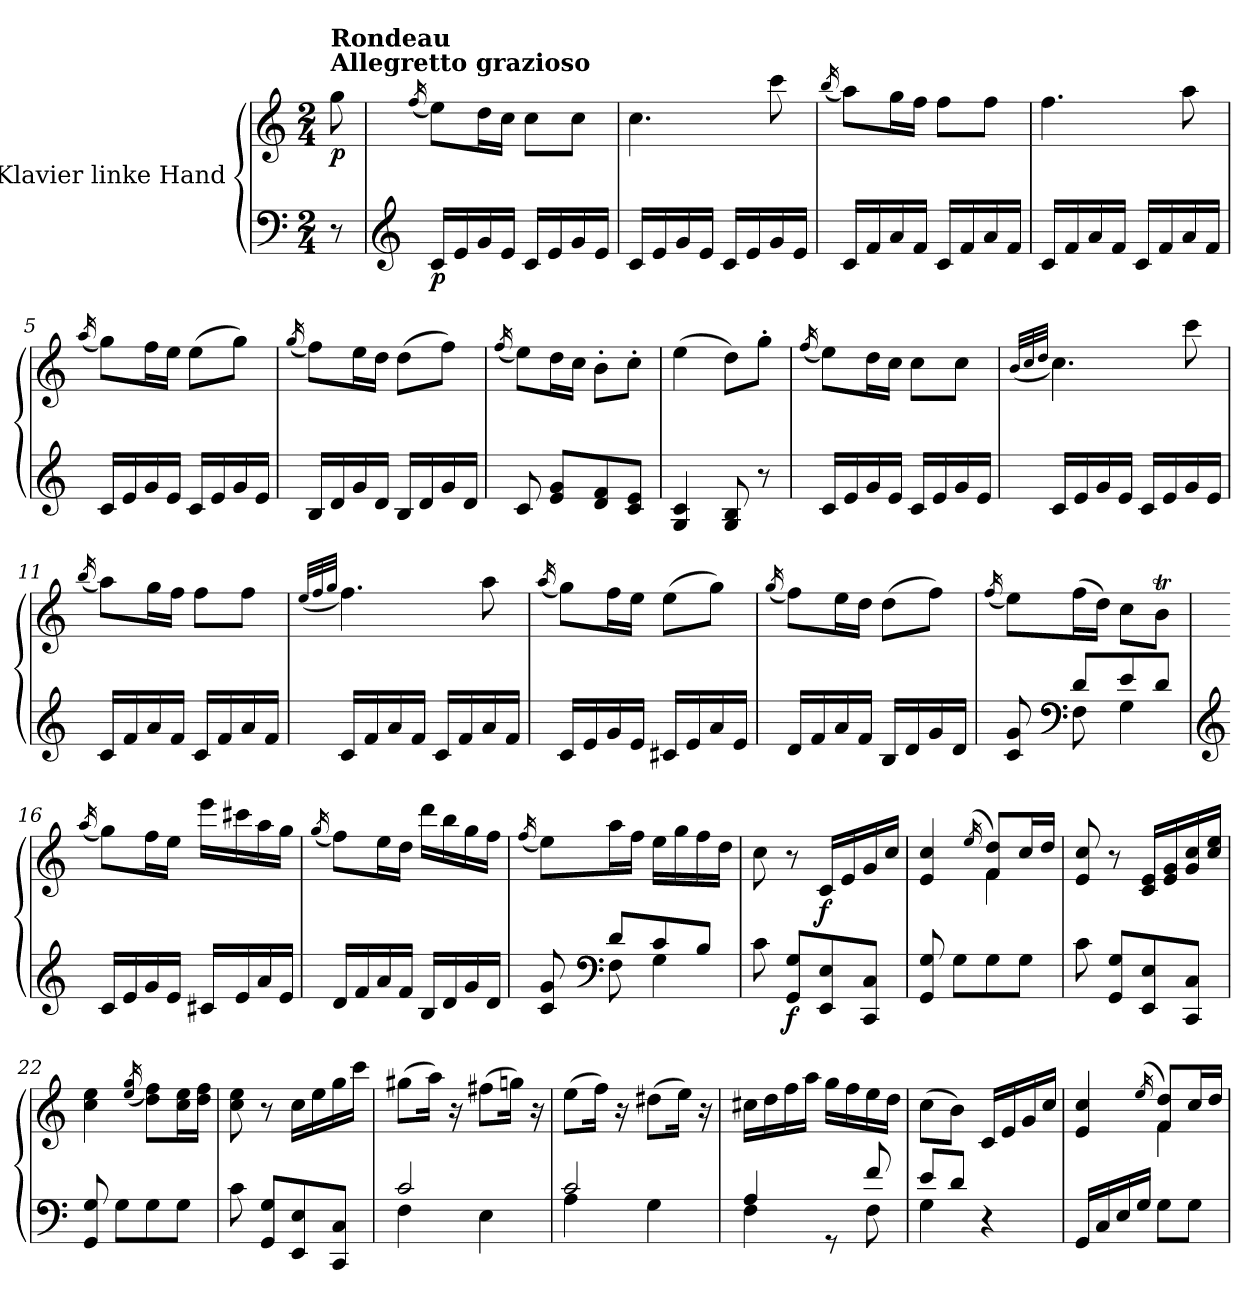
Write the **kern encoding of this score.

**kern	**kern	**dynam
*part1	*part1	*part1
*staff2	*staff1	*staff1/2
*I"Klavier linke Hand	*	*
*clefF4	*clefG2	*
*k[]	*k[]	*
*M2/4	*M2/4	*
=	=	=
!	!LO:TX:a:B:t=Allegretto grazioso	!
!	!LO:TX:a:B:t=Rondeau	!
!	!	!LO:DY:b
8r	8gg\	p
=1	=1	=1
*clefG2	*	*
.	(<16qff/	.
!	!	!LO:DY:b=2
16c/LL	8ee\L)	p
16e/	.	.
16g/	16dd\L	.
16e/JJ	16cc\JJ	.
16c/LL	8cc\L	.
16e/	.	.
16g/	8cc\J	.
16e/JJ	.	.
=2	=2	=2
16c/LL	4.cc\	.
16e/	.	.
16g/	.	.
16e/JJ	.	.
16c/LL	.	.
16e/	.	.
16g/	8ccc\	.
16e/JJ	.	.
=3	=3	=3
.	(<16qbb/	.
16c/LL	8aa\L)	.
16f/	.	.
16a/	16gg\L	.
16f/JJ	16ff\JJ	.
16c/LL	8ff\L	.
16f/	.	.
16a/	8ff\J	.
16f/JJ	.	.
=4	=4	=4
16c/LL	4.ff\	.
16f/	.	.
16a/	.	.
16f/JJ	.	.
16c/LL	.	.
16f/	.	.
16a/	8aa\	.
16f/JJ	.	.
=5	=5	=5
.	(<16qaa/	.
16c/LL	8gg\L)	.
16e/	.	.
16g/	16ff\L	.
16e/JJ	16ee\JJ	.
16c/LL	(>8ee\L	.
16e/	.	.
16g/	8gg\J)	.
16e/JJ	.	.
=6	=6	=6
.	(<16qgg/	.
16B/LL	8ff\L)	.
16d/	.	.
16g/	16ee\L	.
16d/JJ	16dd\JJ	.
16B/LL	(>8dd\L	.
16d/	.	.
16g/	8ff\J)	.
16d/JJ	.	.
=7	=7	=7
.	(<16qff/	.
8c/	8ee\L)	.
8e/ 8g/L	16dd\L	.
.	16cc\JJ	.
8d/ 8f/	8b'\L	.
8c/ 8e/J	8cc'\J	.
=8	=8	=8
4G/ 4c/	(>4ee\	.
8G/ 8B/	8dd\L)	.
8r	8gg'\J	.
=9	=9	=9
.	(<16qff/	.
16c/LL	8ee\L)	.
16e/	.	.
16g/	16dd\L	.
16e/JJ	16cc\JJ	.
16c/LL	8cc\L	.
16e/	.	.
16g/	8cc\J	.
16e/JJ	.	.
=10	=10	=10
.	(<32qb/LLL	.
.	32qcc/	.
.	32qdd/JJJ	.
16c/LL	4.cc\)	.
16e/	.	.
16g/	.	.
16e/JJ	.	.
16c/LL	.	.
16e/	.	.
16g/	8ccc\	.
16e/JJ	.	.
=11	=11	=11
.	(<16qbb/	.
16c/LL	8aa\L)	.
16f/	.	.
16a/	16gg\L	.
16f/JJ	16ff\JJ	.
16c/LL	8ff\L	.
16f/	.	.
16a/	8ff\J	.
16f/JJ	.	.
=12	=12	=12
.	(<32qee/LLL	.
.	32qff/	.
.	32qgg/JJJ	.
16c/LL	4.ff\)	.
16f/	.	.
16a/	.	.
16f/JJ	.	.
16c/LL	.	.
16f/	.	.
16a/	8aa\	.
16f/JJ	.	.
=13	=13	=13
.	(<16qaa/	.
16c/LL	8gg\L)	.
16e/	.	.
16g/	16ff\L	.
16e/JJ	16ee\JJ	.
16c#X/LL	(>8ee\L	.
16e/	.	.
16a/	8gg\J)	.
16e/JJ	.	.
=14	=14	=14
.	(<16qgg/	.
16d/LL	8ff\L)	.
16f/	.	.
16a/	16ee\L	.
16f/JJ	16dd\JJ	.
16B/LL	(>8dd\L	.
16d/	.	.
16g/	8ff\J)	.
16d/JJ	.	.
=15	=15	=15
.	(<16qff/	.
*^	*	*
8c/ 8g/	8ryy	8ee\L)	.
*clefF4	*	*	*
8d/L	8F\	(>16ff\L	.
.	.	16dd\JJ)	.
8e/	4G\	8cc\L	.
8d/J	.	8bt\J	.
*v	*v	*	*
=16	=16	=16
*clefG2	*	*
.	(<16qaa/	.
16c/LL	8gg\L)	.
16e/	.	.
16g/	16ff\L	.
16e/JJ	16ee\JJ	.
16c#X/LL	16eee\LL	.
16e/	16ccc#X\	.
16a/	16aa\	.
16e/JJ	16gg\JJ	.
=17	=17	=17
.	(<16qgg/	.
16d/LL	8ff\L)	.
16f/	.	.
16a/	16ee\L	.
16f/JJ	16dd\JJ	.
16B/LL	16ddd\LL	.
16d/	16bb\	.
16g/	16gg\	.
16d/JJ	16ff\JJ	.
=18	=18	=18
.	(<16qff/	.
*^	*	*
8c/ 8g/	8ryy	8ee\L)	.
*clefF4	*	*	*
8d/L	8F\	16aa\L	.
.	.	16ff\JJ	.
8c/	4G\	16ee\LL	.
.	.	16gg\	.
8B/J	.	16ff\	.
.	.	16dd\JJ	.
*v	*v	*	*
=19	=19	=19
8c\	8cc\	.
!	!	!LO:DY:b=2
8GG/ 8G/L	8r	f
!	!	!LO:DY:b
8EE/ 8E/	16c/LL	f
.	16e/	.
8CC/ 8C/J	16g/	.
.	16cc/JJ	.
=20	=20	=20
*	*^	*
8GG/ 8G/	4e/ 4cc/	4ryy	.
8G\L	.	.	.
.	(>16qee/	.	.
8G\	8f/ 8dd/L)	4f\	.
8G\J	16cc/L	.	.
.	16dd/JJ	.	.
*	*v	*v	*
=21	=21	=21
8c\	8e/ 8cc/	.
8GG/ 8G/L	8r	.
8EE/ 8E/	16c/ 16e/LL	.
.	16e/ 16g/	.
8CC/ 8C/J	16g/ 16cc/	.
.	16cc/ 16ee/JJ	.
=22	=22	=22
8GG/ 8G/	4cc\ 4ee\	.
8G\L	.	.
.	(<16qee/ 16qgg/	.
8G\	8dd\ 8ff\L)	.
8G\J	16cc\ 16ee\L	.
.	16dd\ 16ff\JJ	.
=23	=23	=23
8c\	8cc\ 8ee\	.
8GG/ 8G/L	8r	.
8EE/ 8E/	16cc\LL	.
.	16ee\	.
8CC/ 8C/J	16gg\	.
.	16ccc\JJ	.
=24	=24	=24
*^	*	*
2c/	4F\	(>8gg#X\L	.
.	.	16aa\Jk)	.
.	.	16r	.
.	4E\	(>8ff#X\L	.
.	.	16ggn\Jk)	.
.	.	16r	.
=25	=25	=25	=25
2c/	4A\	(>8ee\L	.
.	.	16ff\Jk)	.
.	.	16r	.
.	4G\	(>8dd#X\L	.
.	.	16ee\Jk)	.
.	.	16r	.
=26	=26	=26	=26
4A/	4F\	16cc#X\LL	.
.	.	16dd\	.
.	.	16ff\	.
.	.	16aa\JJ	.
8rGG	8ryy	16gg\LL	.
.	.	16ff\	.
8f/	8F\	16ee\	.
.	.	16dd\JJ	.
=27	=27	=27	=27
8e/L	4G\	(>8cc\L	.
8d/J	.	8b\J)	.
4r	4ryy	16c/LL	.
.	.	16e/	.
.	.	16g/	.
.	.	16cc/JJ	.
*v	*v	*	*
=28	=28	=28
*	*^	*
16GG/LL	4e/ 4cc/	4ryy	.
16C/	.	.	.
16E/	.	.	.
16G/JJ	.	.	.
.	(>16qee/	.	.
8G\L	8f/ 8dd/L)	4f\	.
8G\J	16cc/L	.	.
.	16dd/JJ	.	.
*	*v	*v	*
=	=	=
*-	*-	*-
